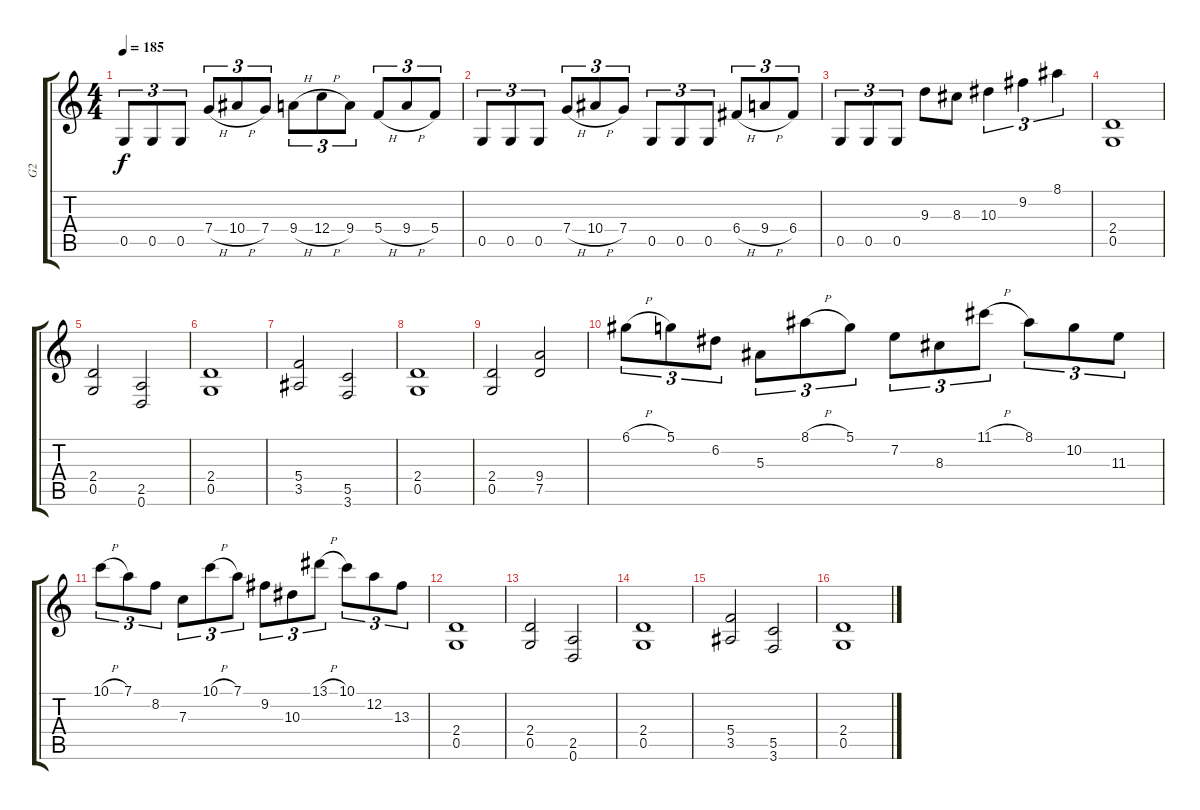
\track ("G2" "G2") {instrument distortionguitar}
\staff {score tabs}
\tuning (D4 A3 F3 C3 G2 D2) {hide}
\ts (4 4)
\tempo 185
\clef g2
\ks c
0.5.8{tu (3 2) dy f} 0.5.8{tu (3 2)} 0.5.8{tu (3 2)} 7.4{h}.8{tu (3 2)} 10.4{h}.8{tu (3 2)} 7.4.8{tu (3 2)} 9.4{h}.8{tu (3 2)} 12.4{h}.8{tu (3 2)} 9.4.8{tu (3 2)} 5.4{h}.8{tu (3 2)} 9.4{h}.8{tu (3 2)} 5.4.8{tu (3 2)} |
0.5.8{tu (3 2)} 0.5.8{tu (3 2)} 0.5.8{tu (3 2)} 7.4{h}.8{tu (3 2)} 10.4{h}.8{tu (3 2)} 7.4.8{tu (3 2)} 0.5.8{tu (3 2)} 0.5.8{tu (3 2)} 0.5.8{tu (3 2)} 6.4{h}.8{tu (3 2)} 9.4{h}.8{tu (3 2)} 6.4.8{tu (3 2)} |
0.5.8{tu (3 2)} 0.5.8{tu (3 2)} 0.5.8{tu (3 2)} 9.3.8 8.3.8 10.3.4{tu (3 2)} 9.2.4{tu (3 2)} 8.1.4{tu (3 2)} |
(2.4 0.5).1 |
(2.4 0.5).2 (2.5 0.6).2 |
(2.4 0.5).1 |
(5.4 3.5).2 (5.5 3.6).2 |
(2.4 0.5).1 |
(2.4 0.5).2 (9.4 7.5).2 |
6.1{h}.8{tu (3 2)} 5.1.8{tu (3 2)} 6.2.8{tu (3 2)} 5.3.8{tu (3 2)} 8.1{h}.8{tu (3 2)} 5.1.8{tu (3 2)} 7.2.8{tu (3 2)} 8.3.8{tu (3 2)} 11.1{h}.8{tu (3 2)} 8.1.8{tu (3 2)} 10.2.8{tu (3 2)} 11.3.8{tu (3 2)} |
10.1{h}.8{tu (3 2)} 7.1.8{tu (3 2)} 8.2.8{tu (3 2)} 7.3.8{tu (3 2)} 10.1{h}.8{tu (3 2)} 7.1.8{tu (3 2)} 9.2.8{tu (3 2)} 10.3.8{tu (3 2)} 13.1{h}.8{tu (3 2)} 10.1.8{tu (3 2)} 12.2.8{tu (3 2)} 13.3.8{tu (3 2)} |
(2.4 0.5).1 |
(2.4 0.5).2 (2.5 0.6).2 |
(2.4 0.5).1 |
(5.4 3.5).2 (5.5 3.6).2 |
(2.4 0.5).1
